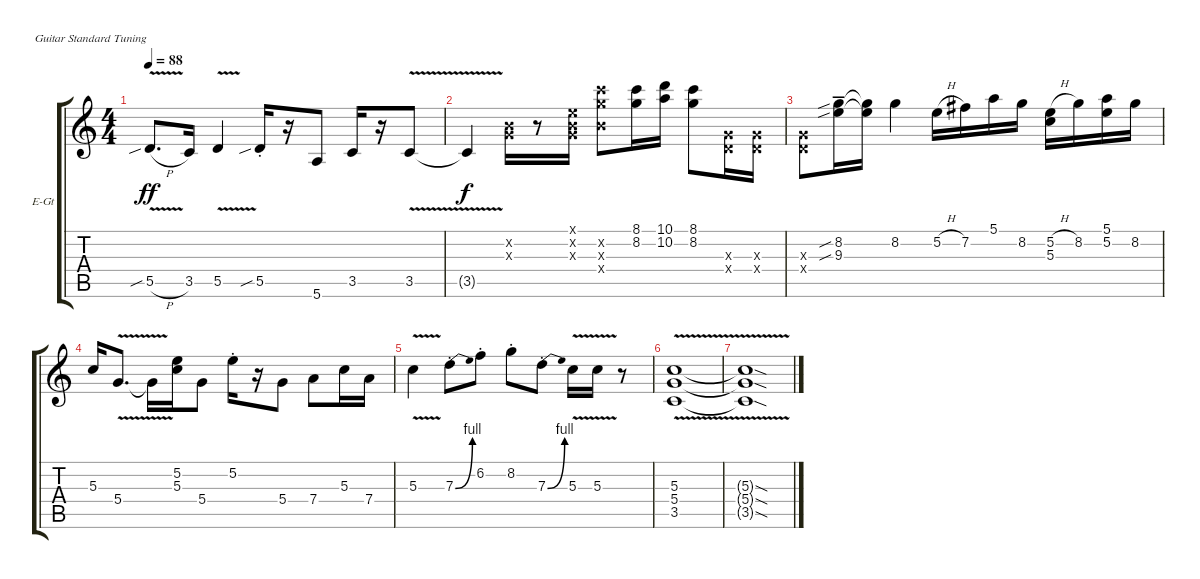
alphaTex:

\bracketExtendMode groupsimilarinstruments
\firstSystemTrackNameOrientation horizontal
\otherSystemsTrackNameOrientation horizontal
\track ("Guitar" "E-Gt") {instrument electricguitarjazz}
\staff {score tabs}
\tuning (E4 B3 G3 D3 A2 E2)
\ts (4 4)
\tempo 88
\clef g2
\ks c
5.5{v sib h}.8{d dy ff} 3.5.16 5.5{v}.4 5.5{sib st}.16 r.16 5.6.8 3.5.16 r.16 3.5{v}.8 |
3.5{v t}.4{dy f} (0.2{x} 0.3{x}).16 r.8 (0.1{x} 0.2{x} 0.3{x}).16 (0.2{x} 17.3{x} 17.4{x}).8 (8.1 8.2).16 (10.2 10.1).16 (8.1 8.2).8 (0.3{x} 0.4{x}).16 (0.3{x} 0.4{x}).16 |
(0.3{x} 0.4{x}).8 (9.3{sib ten} 8.2{sib ten}).16 (9.3{t} 8.2{t}).16 8.2.4 5.2{h}.16 7.2.16 5.1.16 8.2.16 (5.2{h} 5.3).16 8.2.16 (5.2 5.1).16 8.2.16 |
5.3.16 5.4{v}.8{d} 5.4{v t}.16 (5.2 5.3).16 5.4.8 5.2{st}.16 r.16 5.4.8 7.4.8 5.3.16 7.4.16 |
5.3{v}.4 7.3{be (bend 0 0 15 4) st}.8 6.2{st}.8 8.2{st}.8 7.3{be (bend 0 0 15 4) st}.8 5.3{v}.16 5.3{v}.16 r.8 |
(5.3{v} 5.4{v} 3.5{v}).1 |
(5.3{v sod t} 5.4{v sod t} 3.5{v sod t}).1
